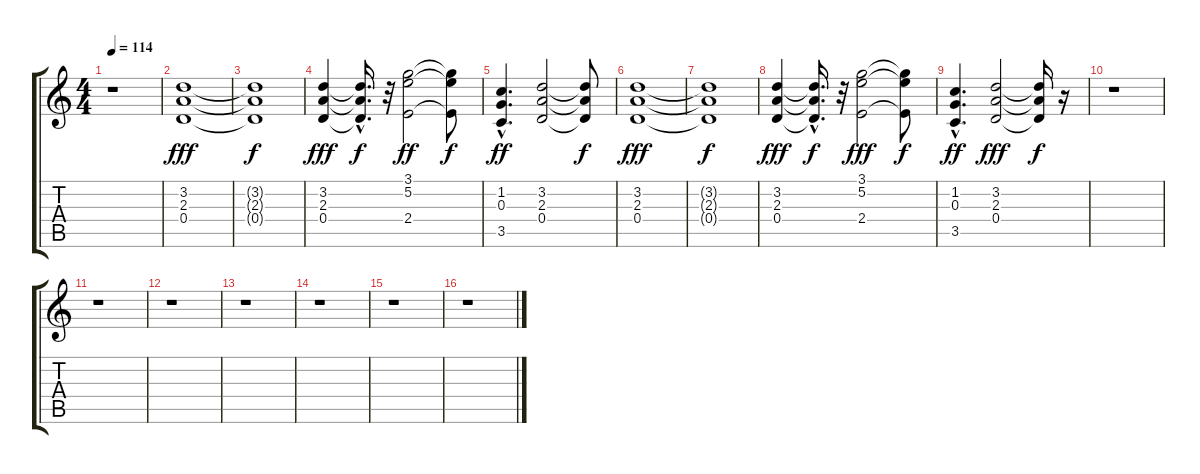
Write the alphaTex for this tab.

\track "" {instrument overdrivenguitar}
\staff {score tabs}
\tuning (E4 B3 G3 D3 A2 E2) {hide}
\ts (4 4)
\tempo 114
\clef g2
\ks c
r.1{dy f} |
(3.2 2.3 0.4).1{dy fff} |
(3.2{t} 2.3{t} 0.4{t}).1{dy f} |
(3.2 2.3 0.4).4{dy fff} (3.2{hac t} 2.3{hac t} 0.4{hac t}).16{d dy f} r.32 (3.1 5.2 2.4).2{dy ff} (3.1{t} 5.2{t} 2.4{t}).8{dy f} |
(1.2 0.3 3.5{hac}).4{d dy ff} (3.2 2.3 0.4).2 (3.2{t} 2.3{t} 0.4{t}).8{dy f} |
(3.2 2.3 0.4).1{dy fff} |
(3.2{t} 2.3{t} 0.4{t}).1{dy f} |
(3.2 2.3 0.4).4{dy fff} (3.2{hac t} 2.3{hac t} 0.4{hac t}).16{d dy f} r.32 (3.1 5.2 2.4).2{dy fff} (3.1{t} 5.2{t} 2.4{t}).8{dy f} |
(1.2 0.3 3.5{hac}).4{d dy ff} (3.2 2.3 0.4).2{dy fff} (3.2{t} 2.3{t} 0.4{t}).16{dy f} r.16 |
r.1 |
r.1 |
r.1 |
r.1 |
r.1 |
r.1 |
r.1
